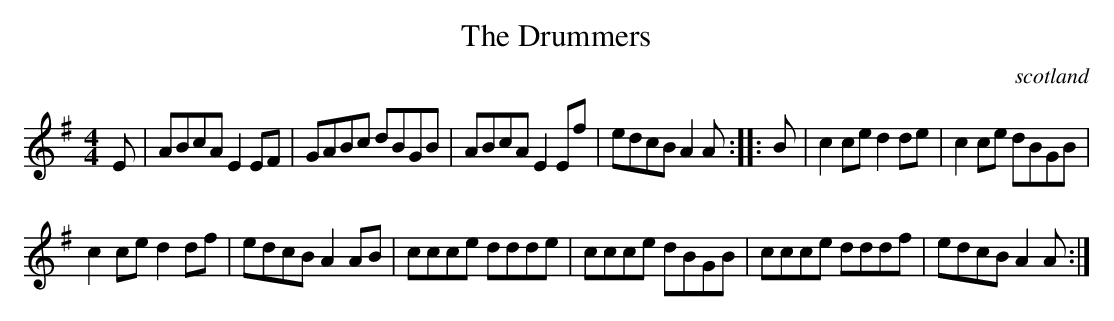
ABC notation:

X:1
T:Drummers, The
O:scotland
M:4/4
K:ADor
E|\
ABcA E2EF|GABc dBGB|ABcA E2Ef|edcB A2A::B|\
c2ce d2de|c2ce dBGB|
c2ce d2df|edcB A2AB|\
ccce ddde|ccce dBGB|ccce dddf|edcB A2A:|
